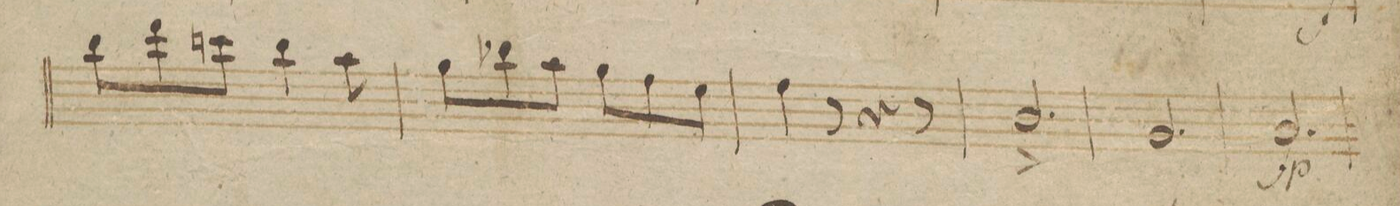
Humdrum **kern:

**kern	**dynam
*I"Fagotto Imo	*
*clefF4	*
*k[b-]	*
*M6/8	*
8d\L	.
8f\	.
8en\J	.
4d\	.
8c\	.
=72	=72
8B-\L	.
8d-X\	.
8c\J	.
8B-\L	.
8A\	.
8G\J	.
=73	=73
4A\	.
8r	.
4r	.
8r	.
=74	=74
2.D^/	.
=75	=75
2.BB-/	.
=76	=76
2.C/	fp
=77	=77
*-	*-
